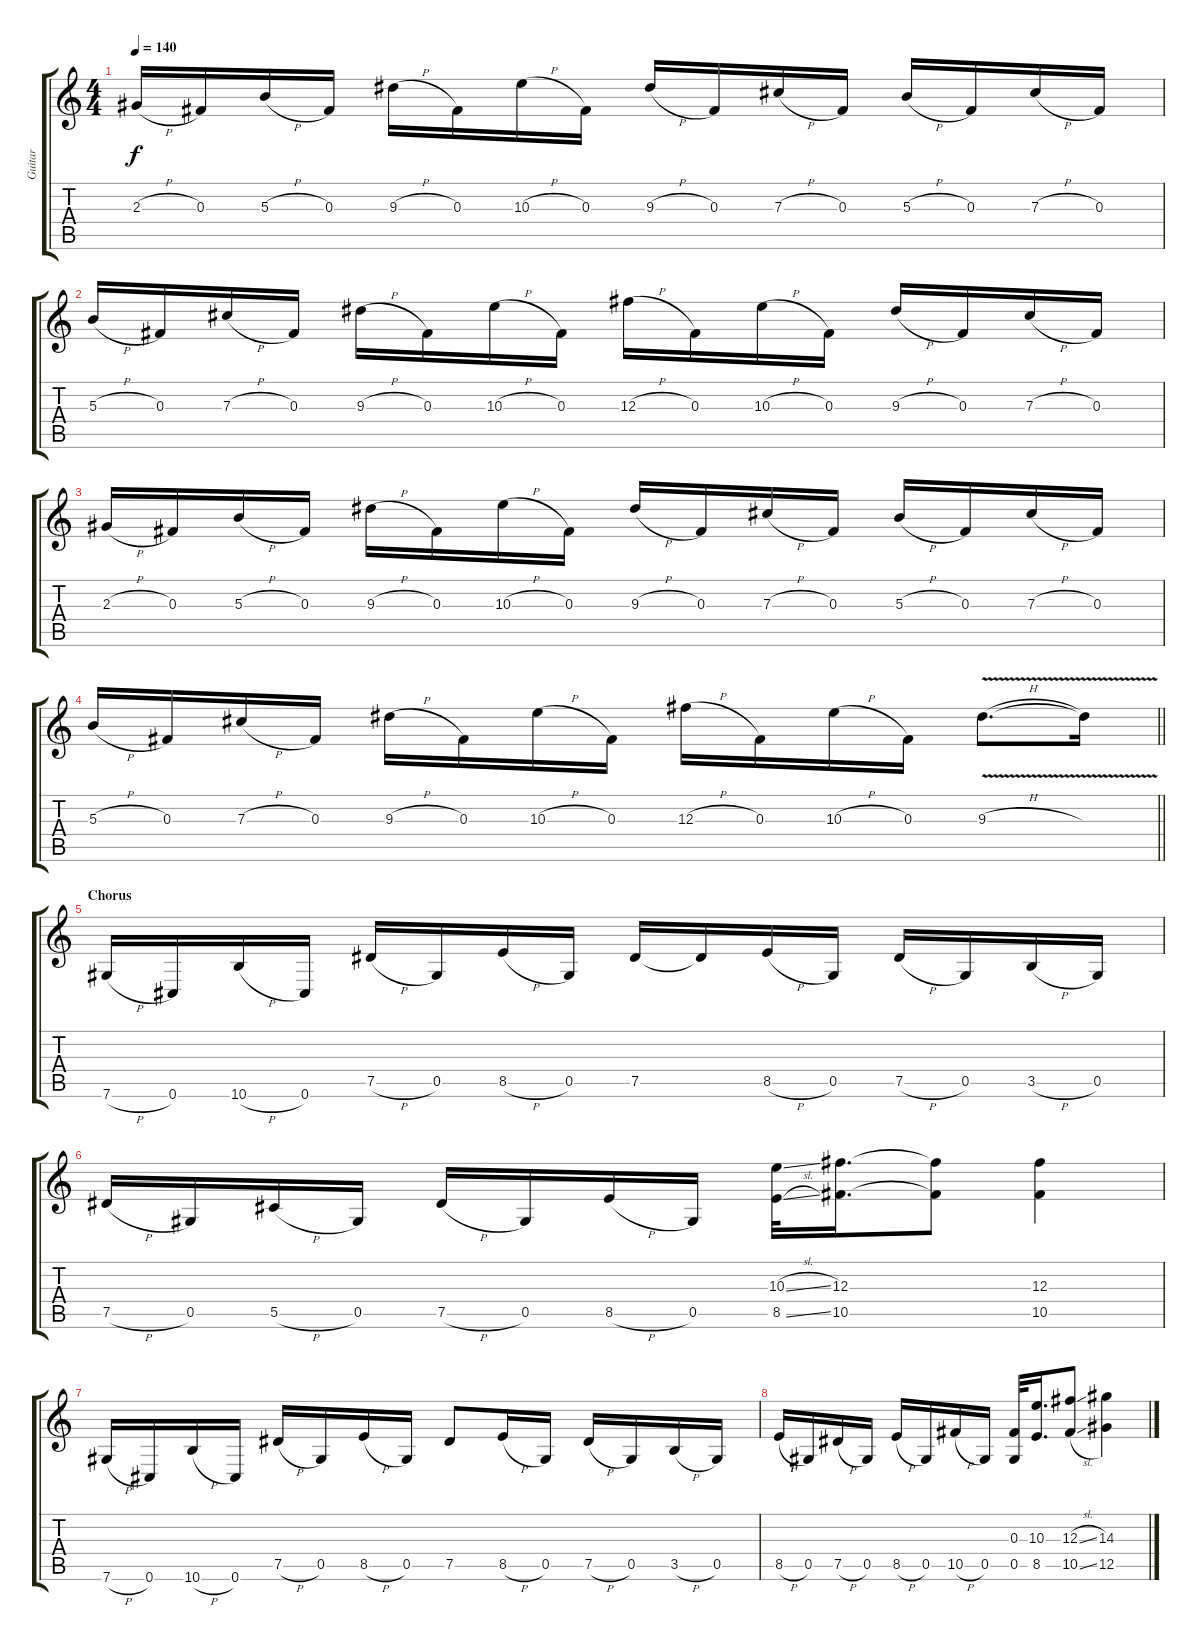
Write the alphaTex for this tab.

\track ("Guitar" "Guitar") {instrument distortionguitar}
\staff {score tabs}
\tuning (Eb4 Bb3 Gb3 Db3 Ab2 Db2) {hide}
\ts (4 4)
\tempo 140
\clef g2
\ks c
2.3{h}.16{dy f} 0.3.16 5.3{h}.16 0.3.16 9.3{h}.16 0.3.16 10.3{h}.16 0.3.16 9.3{h}.16 0.3.16 7.3{h}.16 0.3.16 5.3{h}.16 0.3.16 7.3{h}.16 0.3.16 |
5.3{h}.16 0.3.16 7.3{h}.16 0.3.16 9.3{h}.16 0.3.16 10.3{h}.16 0.3.16 12.3{h}.16 0.3.16 10.3{h}.16 0.3.16 9.3{h}.16 0.3.16 7.3{h}.16 0.3.16 |
2.3{h}.16 0.3.16 5.3{h}.16 0.3.16 9.3{h}.16 0.3.16 10.3{h}.16 0.3.16 9.3{h}.16 0.3.16 7.3{h}.16 0.3.16 5.3{h}.16 0.3.16 7.3{h}.16 0.3.16 |
\barLineRight lightlight
5.3{h}.16 0.3.16 7.3{h}.16 0.3.16 9.3{h}.16 0.3.16 10.3{h}.16 0.3.16 12.3{h}.16 0.3.16 10.3{h}.16 0.3.16 9.3{v h}.8{d} 9.3{t}.16 |
\section ("" "Chorus")
7.6{h}.16{balance 12 instrument distortionguitar} 0.6.16 10.6{h}.16 0.6.16 7.5{h}.16 0.5.16 8.5{h}.16 0.5.16 7.5.16 7.5{t}.16 8.5{h}.16 0.5.16 7.5{h}.16 0.5.16 3.5{h}.16 0.5.16 |
7.5{h}.16 0.5.16 5.5{h}.16 0.5.16 7.5{h}.16 0.5.16 8.5{h}.16 0.5.16 (10.3{sl} 8.5{sl}).32 (12.3 10.5).16{d} (12.3{t} 10.5{t}).8 (12.3 10.5).4 |
7.6{h}.16 0.6.16 10.6{h}.16 0.6.16 7.5{h}.16 0.5.16 8.5{h}.16 0.5.16 7.5.8 8.5{h}.16 0.5.16 7.5{h}.16 0.5.16 3.5{h}.16 0.5.16 |
8.5{h}.16 0.5.16 7.5{h}.16 0.5.16 8.5{h}.16 0.5.16 10.5{h}.16 0.5.16 (0.3 0.5).32 (10.3 8.5).16{d} (12.3{sl} 10.5{sl}).8 (14.3 12.5).4
